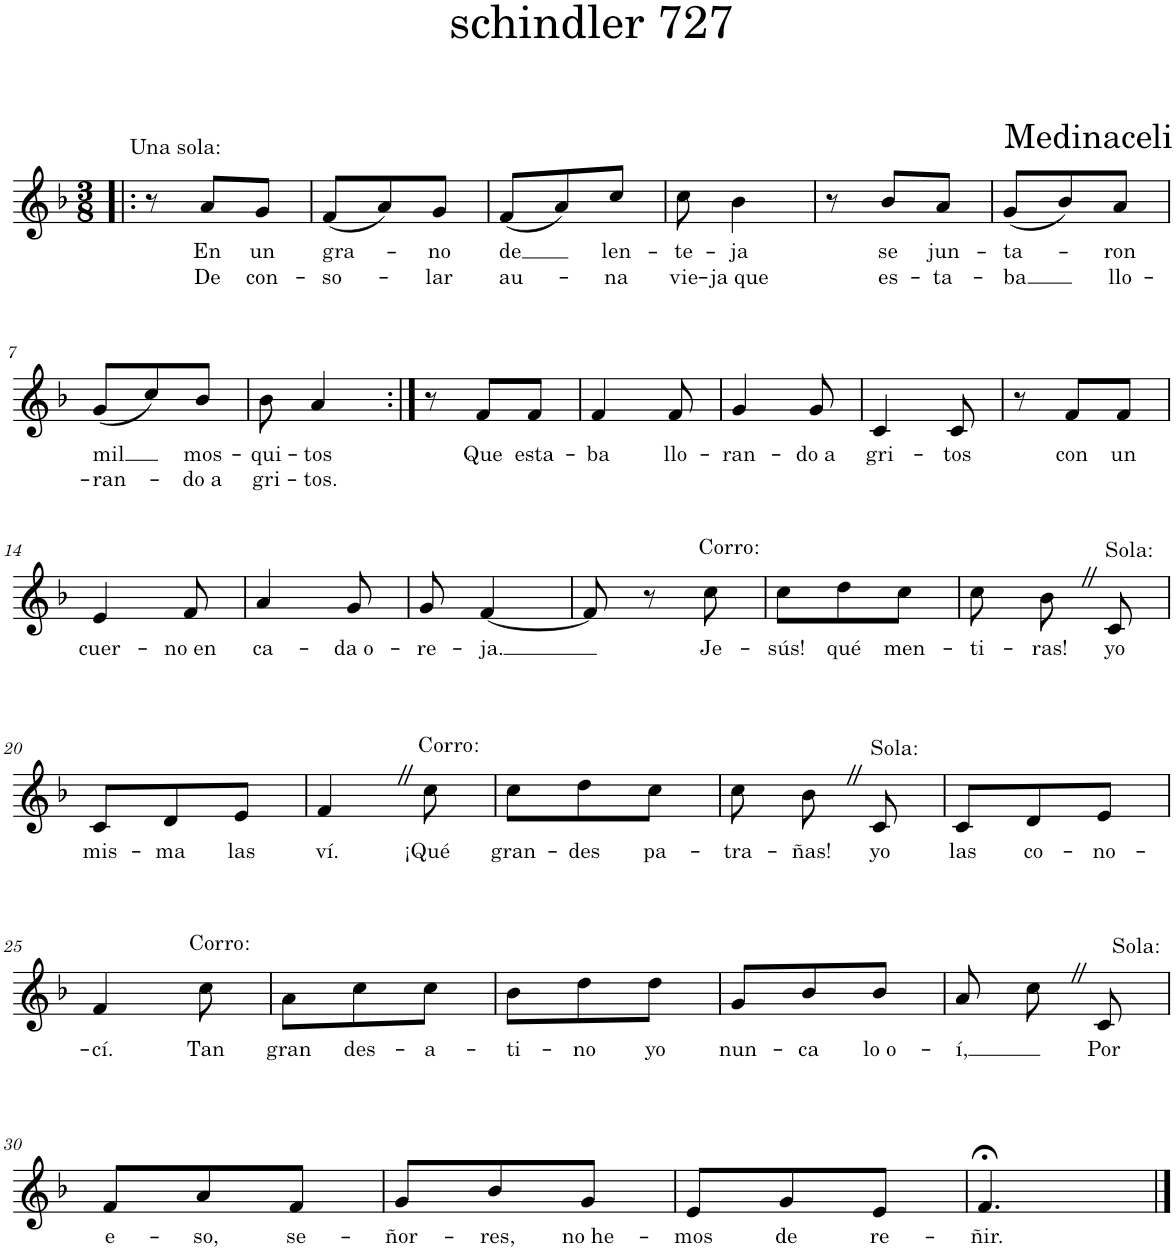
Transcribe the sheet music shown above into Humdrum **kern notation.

**kern	**text	**text
*part1	*part1	*part1
*staff1	*staff1	*staff1
*I"Piano	*	*
*I'Pno.	*	*
*clefG2	*	*
*k[b-]	*	*
*M3/8	*	*
=1!|:	=1!|:	=1!|:
!LO:TX:a:t=Una sola&colon;	!	!
8r	.	.
!	!LO:LY:b	!LO:LY:b
8a/L	En	De
!	!LO:LY:b	!LO:LY:b
8g/J	un	con-
=2	=2	=2
!	!LO:LY:b	!LO:LY:b
(8f/L	gra-	-so-
8a/)	.	.
!	!LO:LY:b	!LO:LY:b
8g/J	-no	-lar
=3	=3	=3
!	!LO:LY:b	!LO:LY:b
(8f/L	de	au-
8a/)	.	.
!	!LO:LY:b	!LO:LY:b
8cc/J	len-	-na
=4	=4	=4
!	!LO:LY:b	!LO:LY:b
8cc\	-te-	vie-
!	!LO:LY:b	!LO:LY:b
4b-\	-ja	-ja que
=5	=5	=5
8r	.	.
!	!LO:LY:b	!LO:LY:b
8b-/L	se	es-
!	!LO:LY:b	!LO:LY:b
8a/J	jun-	-ta-
=6	=6	=6
!	!LO:LY:b	!LO:LY:b
(8g/L	-ta-	-ba
8b-/)	.	.
!	!LO:LY:b	!LO:LY:b
8a/J	-ron	llo-
!!LO:LB:g=z
=7	=7	=7
!	!LO:LY:b	!LO:LY:b
(8g/L	mil	-ran-
8cc/)	.	.
!	!LO:LY:b	!LO:LY:b
8b-/J	mos-	-do a
=8	=8	=8
!	!LO:LY:b	!LO:LY:b
8b-\	-qui-	gri-
!	!LO:LY:b	!LO:LY:b
4a/	-tos	-tos.
=9:|!	=9:|!	=9:|!
8r	.	.
!	!LO:LY:b	!
8f/L	Que	.
!	!LO:LY:b	!
8f/J	esta-	.
=10	=10	=10
!	!LO:LY:b	!
4f/	-ba	.
!	!LO:LY:b	!
8f/	llo-	.
=11	=11	=11
!	!LO:LY:b	!
4g/	-ran-	.
!	!LO:LY:b	!
8g/	-do a	.
=12	=12	=12
!	!LO:LY:b	!
4c/	gri-	.
!	!LO:LY:b	!
8c/	-tos	.
=13	=13	=13
8r	.	.
!	!LO:LY:b	!
8f/L	con	.
!	!LO:LY:b	!
8f/J	un	.
!!LO:LB:g=z
=14	=14	=14
!	!LO:LY:b	!
4e/	cuer-	.
!	!LO:LY:b	!
8f/	-no en	.
=15	=15	=15
!	!LO:LY:b	!
4a/	ca-	.
!	!LO:LY:b	!
8g/	-da o-	.
=16	=16	=16
!	!LO:LY:b	!
8g/	-re-	.
!	!LO:LY:b	!
[4f/	-ja.	.
=17	=17	=17
8f/]	.	.
8r	.	.
!LO:TX:a:t=Corro&colon;	!	!
!	!LO:LY:b	!
8cc\	Je-	.
=18	=18	=18
!	!LO:LY:b	!
8cc\L	-sús!	.
!	!LO:LY:b	!
8dd\	qué	.
!	!LO:LY:b	!
8cc\J	men-	.
=19	=19	=19
!	!LO:LY:b	!
8cc\	-ti-	.
!	!LO:LY:b	!
8b-Z\	-ras!	.
!LO:TX:a:t=Sola&colon;	!	!
!	!LO:LY:b	!
8c/	yo	.
!!LO:LB:g=z
=20	=20	=20
!	!LO:LY:b	!
8c/L	mis-	.
!	!LO:LY:b	!
8d/	-ma	.
!	!LO:LY:b	!
8e/J	las	.
=21	=21	=21
!	!LO:LY:b	!
4fZ/	ví.	.
!LO:TX:a:t=Corro&colon;	!	!
!	!LO:LY:b	!
8cc\	¡Qué	.
=22	=22	=22
!	!LO:LY:b	!
8cc\L	gran-	.
!	!LO:LY:b	!
8dd\	-des	.
!	!LO:LY:b	!
8cc\J	pa-	.
=23	=23	=23
!	!LO:LY:b	!
8cc\	-tra-	.
!	!LO:LY:b	!
8b-Z\	-ñas!	.
!LO:TX:a:t=Sola&colon;	!	!
!	!LO:LY:b	!
8c/	yo	.
=24	=24	=24
!	!LO:LY:b	!
8c/L	las	.
!	!LO:LY:b	!
8d/	co-	.
!	!LO:LY:b	!
8e/J	-no-	.
!!LO:LB:g=z
=25	=25	=25
!	!LO:LY:b	!
4f/	-cí.	.
!LO:TX:a:t=Corro&colon;	!	!
!	!LO:LY:b	!
8cc\	Tan	.
=26	=26	=26
!	!LO:LY:b	!
8a\L	gran	.
!	!LO:LY:b	!
8cc\	des-	.
!	!LO:LY:b	!
8cc\J	-a-	.
=27	=27	=27
!	!LO:LY:b	!
8b-\L	-ti-	.
!	!LO:LY:b	!
8dd\	-no	.
!	!LO:LY:b	!
8dd\J	yo	.
=28	=28	=28
!	!LO:LY:b	!
8g/L	nun-	.
!	!LO:LY:b	!
8b-/	-ca	.
!	!LO:LY:b	!
8b-/J	lo o-	.
=29	=29	=29
!	!LO:LY:b	!
8a/	-í,	.
8ccZ\	.	.
!LO:TX:a:t=Sola&colon;	!	!
!	!LO:LY:b	!
8c/	Por	.
!!LO:LB:g=z
=30	=30	=30
!	!LO:LY:b	!
8f/L	e-	.
!	!LO:LY:b	!
8a/	-so,	.
!	!LO:LY:b	!
8f/J	se-	.
=31	=31	=31
!	!LO:LY:b	!
8g/L	-ñor-	.
!	!LO:LY:b	!
8b-/	-res,	.
!	!LO:LY:b	!
8g/J	no he-	.
=32	=32	=32
!	!LO:LY:b	!
8e/L	-mos	.
!	!LO:LY:b	!
8g/	de	.
!	!LO:LY:b	!
8e/J	re-	.
=33	=33	=33
!	!LO:LY:b	!
4.f;</	-ñir.	.
==	==	==
*-	*-	*-
